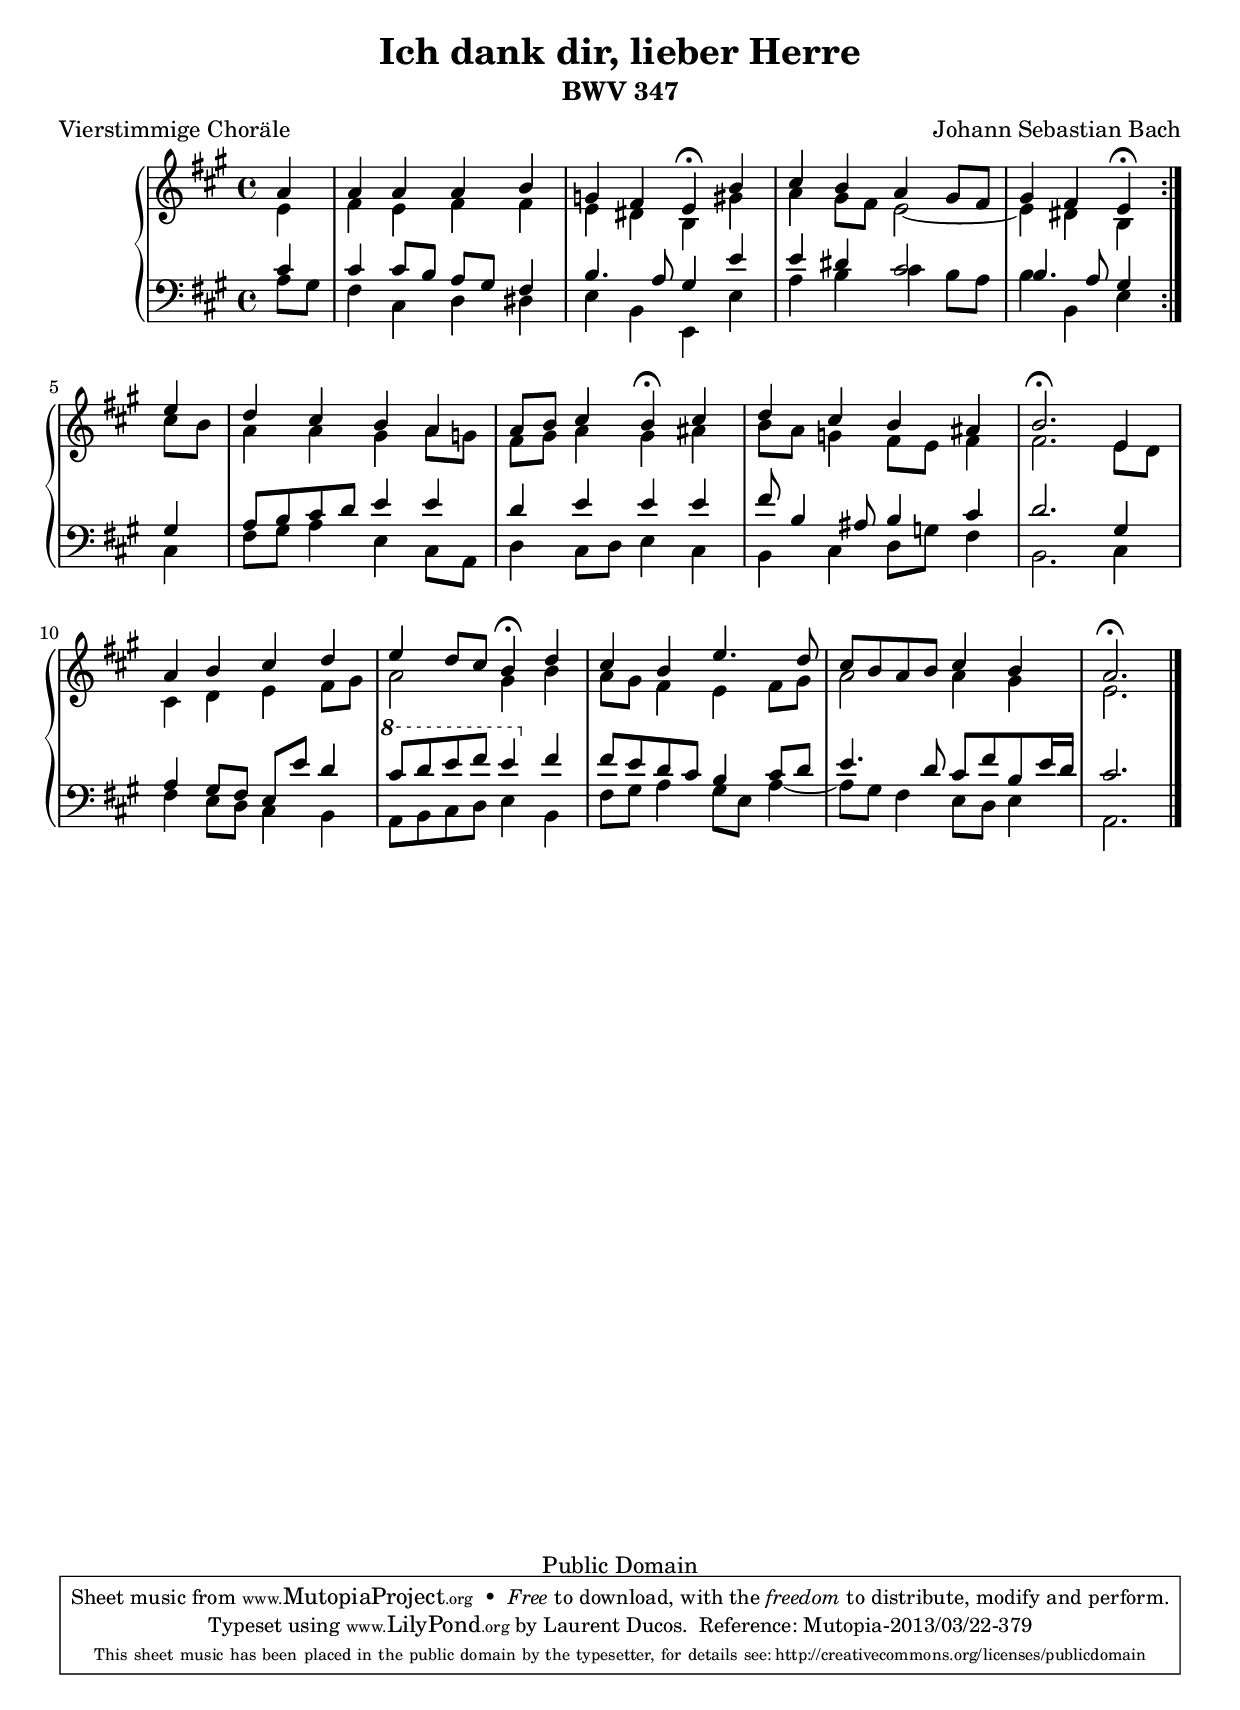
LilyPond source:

\version "2.16.1"

\header{
  %indication d'entête et bas de page
  title = "Ich dank dir, lieber Herre"
  subtitle = "BWV 347"
  composer = "Johann Sebastian Bach"
  poet = "Vierstimmige Choräle"
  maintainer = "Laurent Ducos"

  % information exigées par mutopia
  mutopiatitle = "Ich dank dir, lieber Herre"
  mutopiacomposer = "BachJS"
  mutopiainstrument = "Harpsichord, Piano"
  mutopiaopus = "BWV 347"
  date = "1784-1787"
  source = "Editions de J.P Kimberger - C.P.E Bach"
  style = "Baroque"
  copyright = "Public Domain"
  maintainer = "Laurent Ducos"
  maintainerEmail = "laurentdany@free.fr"

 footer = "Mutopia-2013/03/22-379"
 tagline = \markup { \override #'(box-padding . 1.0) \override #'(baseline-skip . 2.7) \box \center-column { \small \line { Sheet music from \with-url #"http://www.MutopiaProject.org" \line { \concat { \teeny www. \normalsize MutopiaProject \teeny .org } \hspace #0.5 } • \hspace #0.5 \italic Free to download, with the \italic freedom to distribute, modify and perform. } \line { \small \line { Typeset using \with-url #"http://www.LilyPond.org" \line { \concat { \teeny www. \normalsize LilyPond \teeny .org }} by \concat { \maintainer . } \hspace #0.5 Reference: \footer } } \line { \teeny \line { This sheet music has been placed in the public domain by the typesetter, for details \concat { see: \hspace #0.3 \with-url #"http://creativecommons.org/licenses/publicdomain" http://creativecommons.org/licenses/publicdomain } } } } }
}

\paper {
  top-margin = 12
}

\include "italiano.ly" % Permet d'entrer les notes en francais

Soprane =  \context Voice = "Soprane" {
%voix principale de la portée en clef de sol
	\set Staff.midiInstrument = "acoustic grand"
	\time 4/4
	\voiceOne
 	\key la \major
	\repeat volta 2 {
	  \partial 4
	  la'4
	  la' la' la' si'
	  sol' fad' mi'-\fermata si'
	  dod'' si' la' sold'8 fad'
	  \set Timing.measureLength = #(ly:make-moment 3 4)
	  sold'4 fad' mi'-\fermata
	}
% partie b
	\set Timing.measureLength = #(ly:make-moment 1 4)
	mi''4
	\set Timing.measureLength = #(ly:make-moment 4 4)
	re'' dod'' si' la'
	la'8 si' dod''4 si'-\fermata dod''
	re'' dod'' si' lad'
	si'2.-\fermata mi'4
	la' si' dod'' re''
	mi'' re''8 dod'' si'4-\fermata re''
	dod'' si' mi''4. re''8
	dod''8 si' la' si'dod''4 si'
	\set Timing.measureLength = #(ly:make-moment 3 4)
	la'2.-\fermata
	\bar "|."
      }

Alto =  \context Voice = "Alto" {
%voix secondaire de la portée en clef de sol
	\set Staff.midiInstrument = "acoustic grand"
	\time 4/4
	\voiceTwo
	\key la \major
	\repeat volta 2 {
	  \partial 4
	  mi'4
	  fad' mi' fad' fad'
	  mi' red' si sold'
	  la' sold'8fad' mi'2~
	  \set Timing.measureLength = #(ly:make-moment 3 4)
	  mi'4 red' si
        }
% partie b
	\set Timing.measureLength = #(ly:make-moment 1 4)
	dod''8 si'
	\set Timing.measureLength = #(ly:make-moment 4 4)
	la'4 la' sold' la'8 sol'
	fad'8 sold' la'4 sold' lad'
	si'8 la' sol'4 fad'8 mi' fad'4
	fad'2. mi'8 re'
	dod'4 re' mi' fad'8 sold'
	la'2 sold'4 si'
	la'8 sold' fad'4 mi' fad'8 sold'
	la'2 la'4 sold'
	\set Timing.measureLength = #(ly:make-moment 3 4)
	mi'2.
	\bar "|."
      }

Tenor =  \context Voice = "Tenor" {
%voix principale de la portée en clef de fa
	\set Staff.midiInstrument = "acoustic grand"
	\time 4/4
	\clef bass
	\voiceOne
 	\key la \major
	\repeat volta 2 {
	  \partial 4
	  dod'4
	  dod' dod'8 si la sold fad4
	  si4. la8 sold4 mi'
	  mi' red' dod'2
	  \set Timing.measureLength = #(ly:make-moment 3 4)
	  si4. la8 sold4
	}
% partie b
	\set Timing.measureLength = #(ly:make-moment 1 4)
	sold4
	\set Timing.measureLength = #(ly:make-moment 4 4)
	la8 si dod' re' mi'4 mi'
	re' mi' mi' mi'
	fad'8 si4 lad8 si4 dod'
	re'2. sold4
	la sold8 fad mi mi' re'4
	\ottava #1 dod''8 re'' mi'' fad'' mi''4 \ottava #0 fad'
	fad'8 mi' re' dod' si4 dod'8 re'
	mi'4. re'8 dod'[ fad' si mi'16 re']
	\set Timing.measureLength = #(ly:make-moment 3 4)
	dod'2.
	\bar "|."
      }

Basse =  \context Voice = "Basse" {
%voix secondaire de la portée en clef de fa
	\set Staff.midiInstrument = "acoustic grand"
	\time 4/4
	\clef bass
	\voiceTwo
  	\key la \major
	\repeat volta 2 {
	  \partial 4
	  la8 sold
	  fad4 dod re red
	  mi si, mi, mi
	  la si dod' si8 la
	  \set Timing.measureLength = #(ly:make-moment 3 4)
	  si4 si, mi
	}
% partie b
	\set Timing.measureLength = #(ly:make-moment 1 4)
	dod4
	\set Timing.measureLength = #(ly:make-moment 4 4)
	fad8 sold la4 mi dod8 la,
	re4 dod8 re mi4 dod
	si, dod re8 sol fad4
	si,2. dod4
	fad mi8 re dod4 si,
	la8 si dod' re' mi'4 si,
	fad8 sold la4 sold8 mi la4~
	la8 sold fad4 mi8 re mi4
	\set Timing.measureLength = #(ly:make-moment 3 4)
	la,2.
	\bar "|."
      }

SopraneStaff = \context Staff = SopraneStaff <<
\Soprane
\Alto

>>


TenorStaff = \context Staff = TenorStaff <<
\Tenor
\Basse

>>

\score {
	\context PianoStaff <<
	<<
		\SopraneStaff
		\TenorStaff

	>>
>>
	\layout {
	}
	\midi {
%indication d'interprétation midi
		\tempo 4 = 72
	}

}
